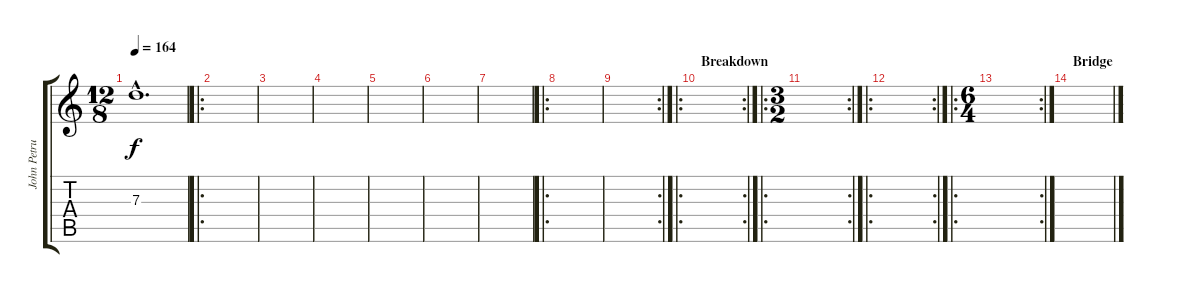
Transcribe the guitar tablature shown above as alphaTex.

\track ("John Petrucci" "John Petru") {instrument distortionguitar}
\staff {score tabs}
\tuning (E4 B3 G3 D3 A2 E2) {hide}
\ts (12 8)
\tempo 164
\clef g2
\ks c
7.3{hac t}.1{d dy f} |
\ro
|
|
|
|
|
|
\ro
|
\rc 2
|
\ro
\rc 2
\section ("" "Breakdown")
|
\ro
\rc 2
\ts (3 2)
|
\ro
\rc 2
|
\ro
\rc 2
\ts (6 4)
|
\section ("" "Bridge")
